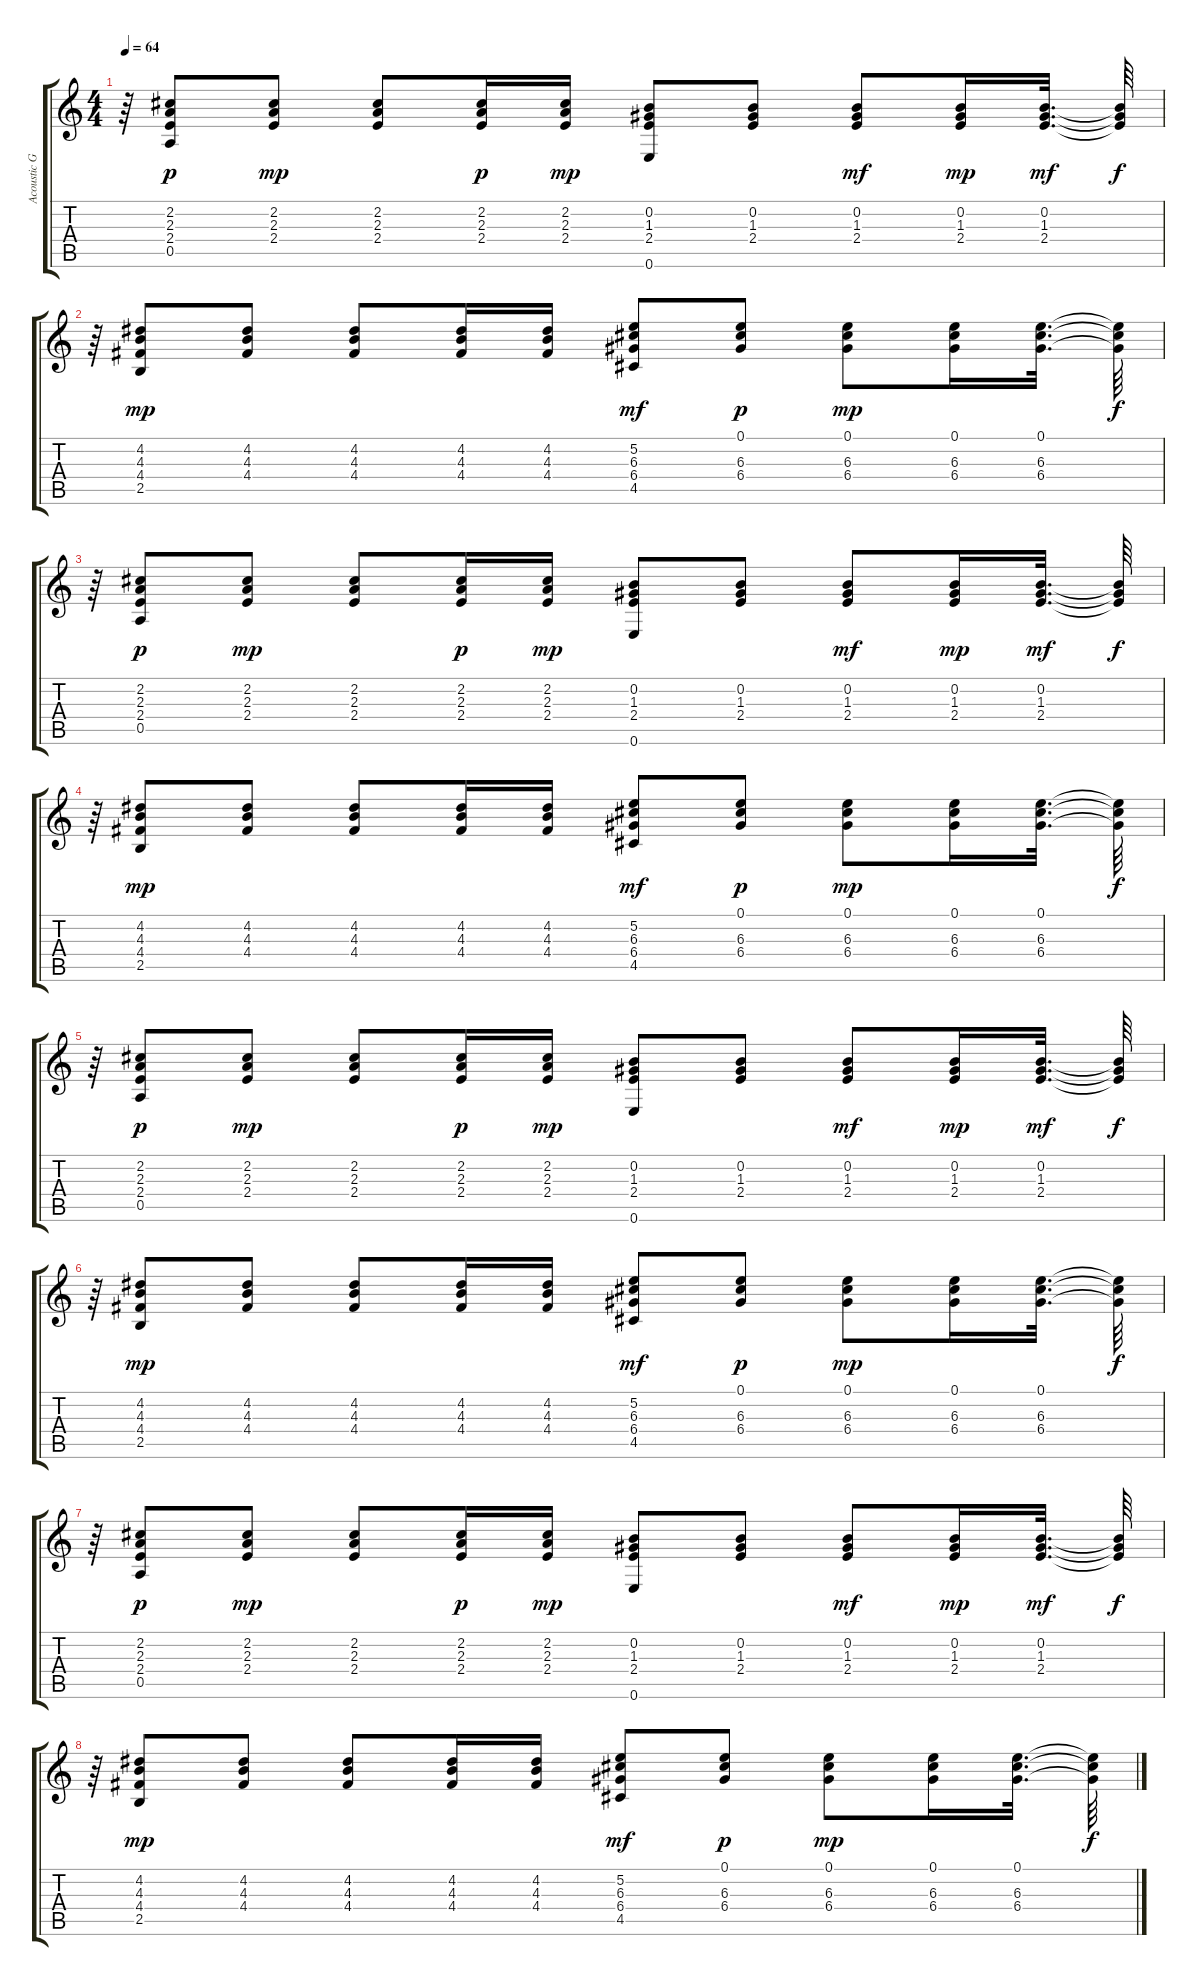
\track ("Acoustic Guitar" "Acoustic G") {instrument acousticguitarsteel}
\staff {score tabs}
\tuning (E4 B3 G3 D3 A2 E2) {hide}
\ts (4 4)
\tempo 64
\clef g2
\ks c
r.64{dy f} (2.2 2.3 2.4 0.5).8{dy p} (2.2 2.3 2.4).8{dy mp} (2.2 2.3 2.4).8 (2.2 2.3 2.4).16{dy p} (2.2 2.3 2.4).16{dy mp} (0.2 1.3 2.4 0.6).8 (0.2 1.3 2.4).8 (0.2 1.3 2.4).8{dy mf} (0.2 1.3 2.4).16{dy mp} (0.2 1.3 2.4).32{d dy mf} (0.2{t} 1.3{t} 2.4{t}).64{dy f} |
r.64 (4.2 4.3 4.4 2.5).8{dy mp} (4.2 4.3 4.4).8 (4.2 4.3 4.4).8 (4.2 4.3 4.4).16 (4.2 4.3 4.4).16 (5.2 6.3 6.4 4.5).8{dy mf} (0.1 6.3 6.4).8{dy p} (0.1 6.3 6.4).8{dy mp} (0.1 6.3 6.4).16 (0.1 6.3 6.4).32{d} (0.1{t} 6.3{t} 6.4{t}).64{dy f} |
r.64 (2.2 2.3 2.4 0.5).8{dy p} (2.2 2.3 2.4).8{dy mp} (2.2 2.3 2.4).8 (2.2 2.3 2.4).16{dy p} (2.2 2.3 2.4).16{dy mp} (0.2 1.3 2.4 0.6).8 (0.2 1.3 2.4).8 (0.2 1.3 2.4).8{dy mf} (0.2 1.3 2.4).16{dy mp} (0.2 1.3 2.4).32{d dy mf} (0.2{t} 1.3{t} 2.4{t}).64{dy f} |
r.64 (4.2 4.3 4.4 2.5).8{dy mp} (4.2 4.3 4.4).8 (4.2 4.3 4.4).8 (4.2 4.3 4.4).16 (4.2 4.3 4.4).16 (5.2 6.3 6.4 4.5).8{dy mf} (0.1 6.3 6.4).8{dy p} (0.1 6.3 6.4).8{dy mp} (0.1 6.3 6.4).16 (0.1 6.3 6.4).32{d} (0.1{t} 6.3{t} 6.4{t}).64{dy f} |
r.64 (2.2 2.3 2.4 0.5).8{dy p} (2.2 2.3 2.4).8{dy mp} (2.2 2.3 2.4).8 (2.2 2.3 2.4).16{dy p} (2.2 2.3 2.4).16{dy mp} (0.2 1.3 2.4 0.6).8 (0.2 1.3 2.4).8 (0.2 1.3 2.4).8{dy mf} (0.2 1.3 2.4).16{dy mp} (0.2 1.3 2.4).32{d dy mf} (0.2{t} 1.3{t} 2.4{t}).64{dy f} |
r.64 (4.2 4.3 4.4 2.5).8{dy mp} (4.2 4.3 4.4).8 (4.2 4.3 4.4).8 (4.2 4.3 4.4).16 (4.2 4.3 4.4).16 (5.2 6.3 6.4 4.5).8{dy mf} (0.1 6.3 6.4).8{dy p} (0.1 6.3 6.4).8{dy mp} (0.1 6.3 6.4).16 (0.1 6.3 6.4).32{d} (0.1{t} 6.3{t} 6.4{t}).64{dy f} |
r.64 (2.2 2.3 2.4 0.5).8{dy p} (2.2 2.3 2.4).8{dy mp} (2.2 2.3 2.4).8 (2.2 2.3 2.4).16{dy p} (2.2 2.3 2.4).16{dy mp} (0.2 1.3 2.4 0.6).8 (0.2 1.3 2.4).8 (0.2 1.3 2.4).8{dy mf} (0.2 1.3 2.4).16{dy mp} (0.2 1.3 2.4).32{d dy mf} (0.2{t} 1.3{t} 2.4{t}).64{dy f} |
r.64 (4.2 4.3 4.4 2.5).8{dy mp} (4.2 4.3 4.4).8 (4.2 4.3 4.4).8 (4.2 4.3 4.4).16 (4.2 4.3 4.4).16 (5.2 6.3 6.4 4.5).8{dy mf} (0.1 6.3 6.4).8{dy p} (0.1 6.3 6.4).8{dy mp} (0.1 6.3 6.4).16 (0.1 6.3 6.4).32{d} (0.1{t} 6.3{t} 6.4{t}).64{dy f}
